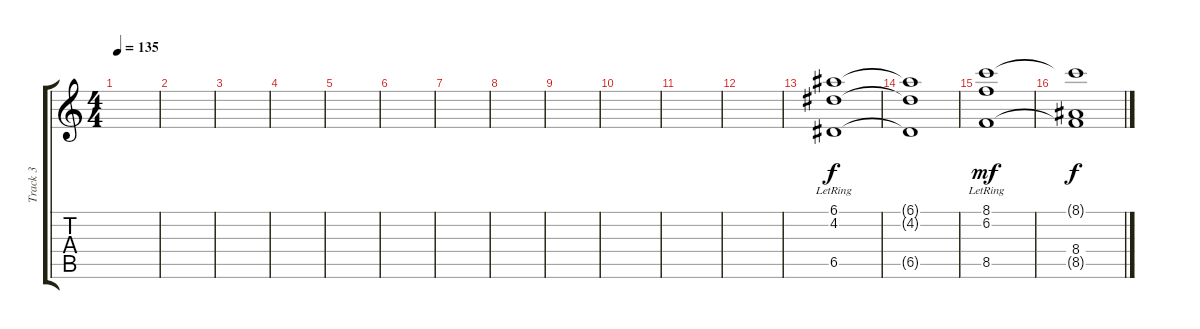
\track ("Track 3" "Track 3") {instrument distortionguitar}
\staff {score tabs}
\tuning (E4 B3 G3 D3 A2 E2) {hide}
\ts (4 4)
\tempo 135
\clef g2
\ks c
|
|
|
|
|
|
|
|
|
|
|
|
(6.1{lr} 4.2{lr} 6.5{lr}).1 |
(6.1{t} 4.2{t} 6.5{t}).1{dy f} |
(8.1{lr} 6.2{lr} 8.5{lr}).1{dy mf} |
(8.1{t} 8.4 8.5{t}).1{dy f}
